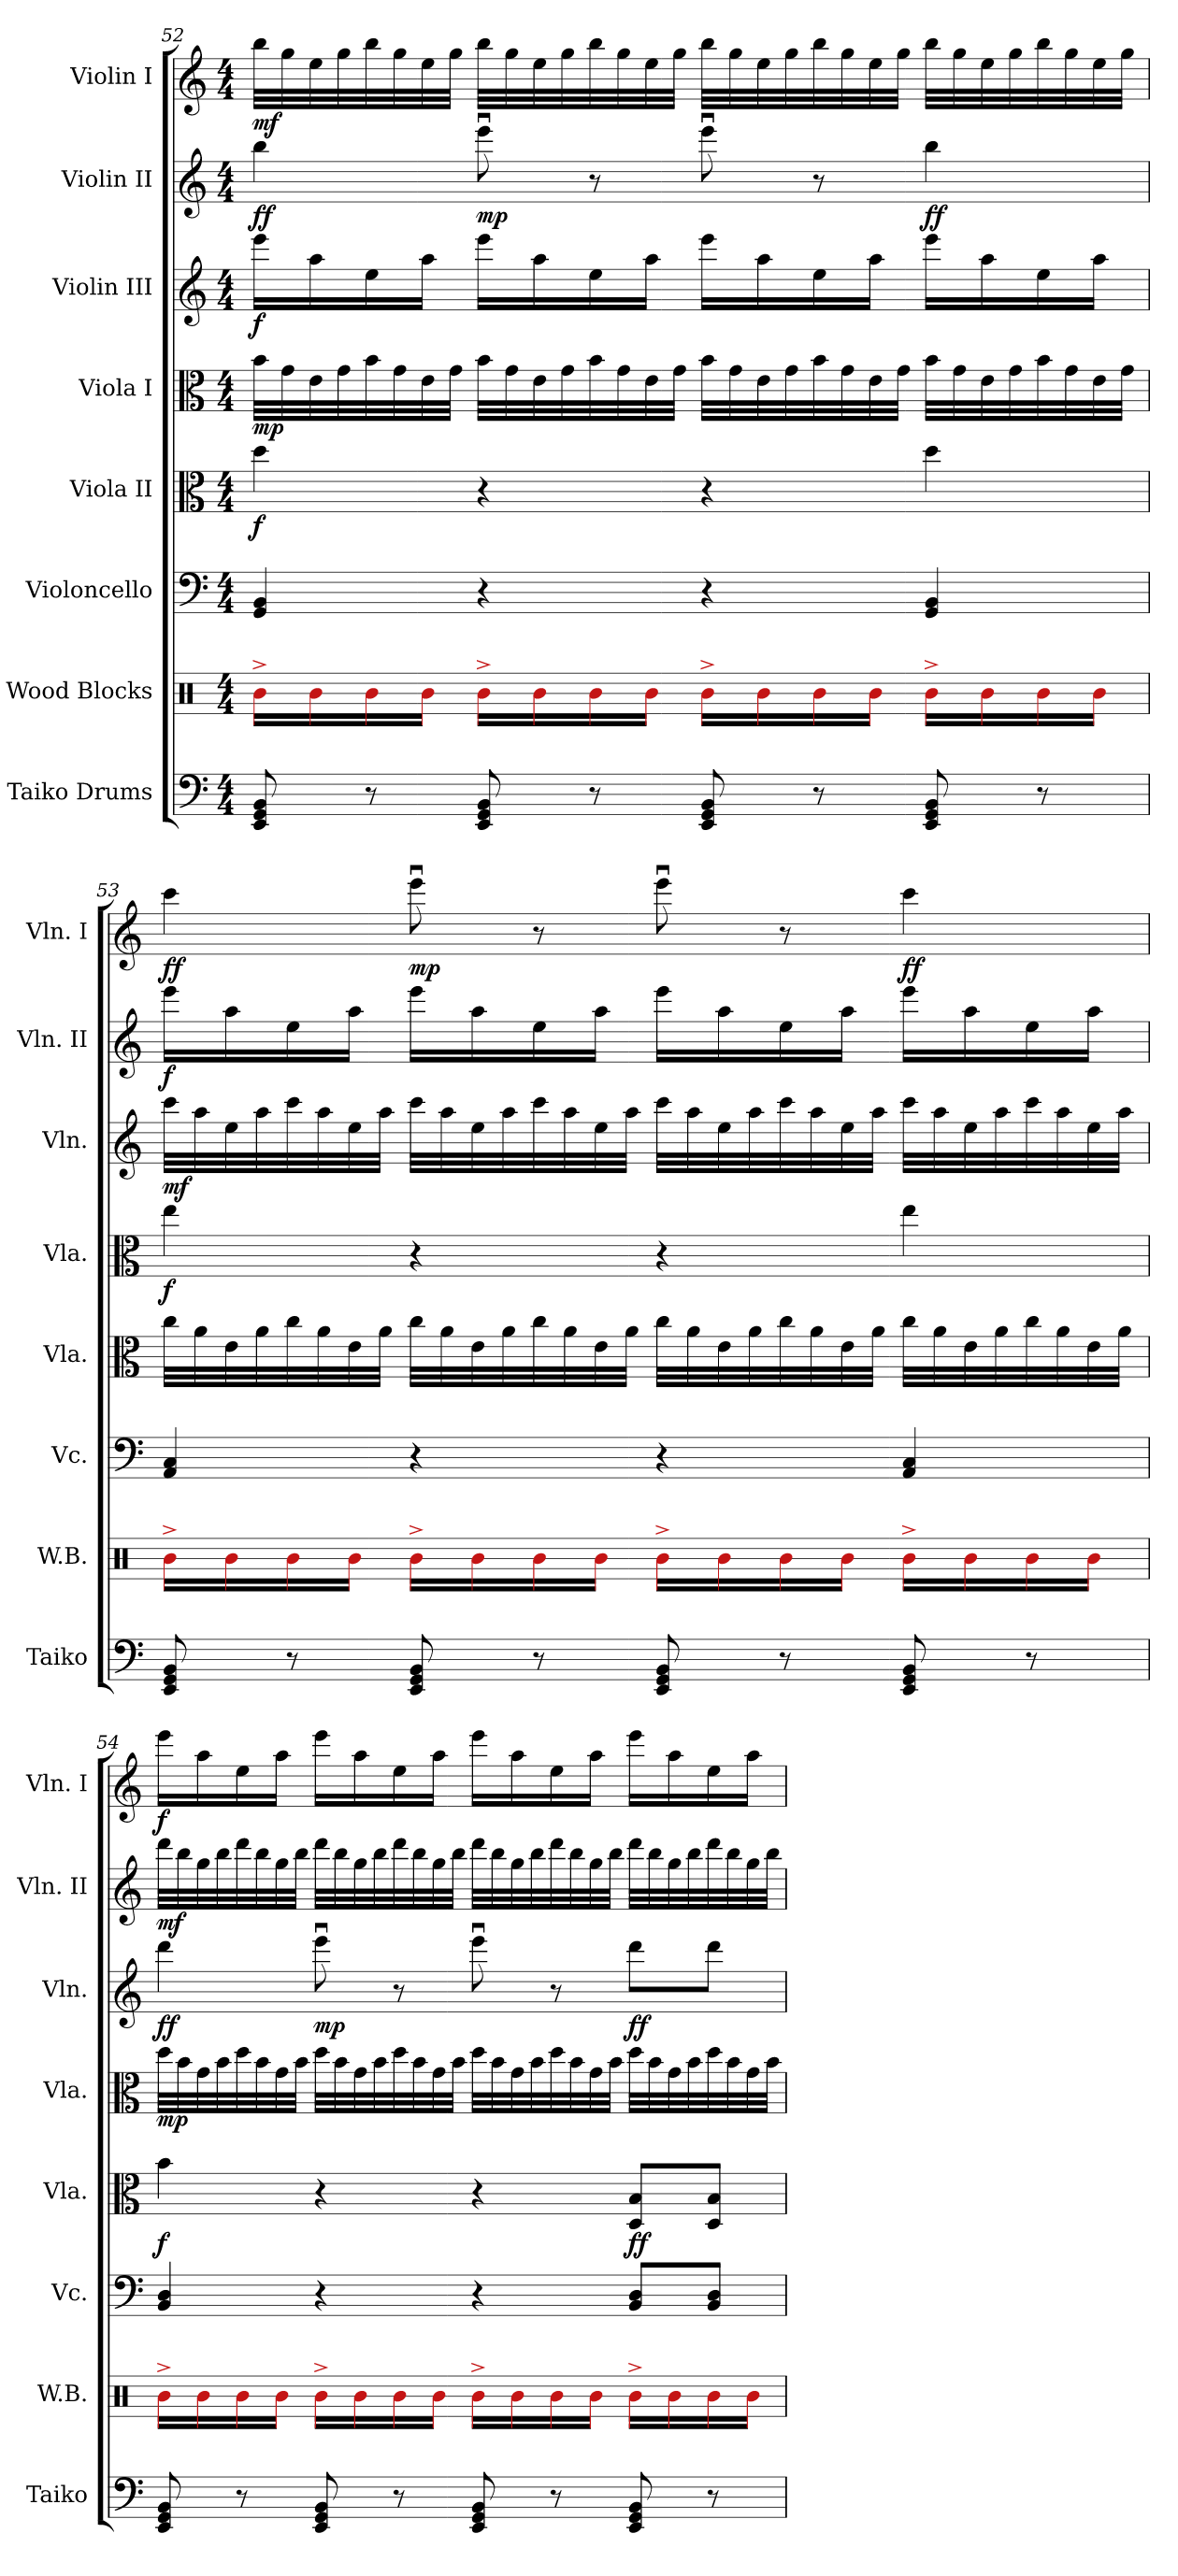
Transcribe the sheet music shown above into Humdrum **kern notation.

**kern	**kern	**kern	**kern	**dynam	**kern	**dynam	**kern	**dynam	**kern	**dynam	**kern	**dynam
*part8	*part7	*part6	*part5	*part5	*part4	*part4	*part3	*part3	*part2	*part2	*part1	*part1
*staff8	*staff7	*staff6	*staff5	*staff5	*staff4	*staff4	*staff3	*staff3	*staff2	*staff2	*staff1	*staff1
*I"Taiko Drums	*I"Wood Blocks	*I"Violoncello	*I"Viola II	*	*I"Viola I	*	*I"Violin III	*	*I"Violin II	*	*I"Violin I	*
*I'Taiko	*I'W.B.	*I'Vc.	*I'Vla.	*	*I'Vla.	*	*I'Vln.	*	*I'Vln. II	*	*I'Vln. I	*
!!LO:LB:g=z
*clefF4	*clefX	*clefF4	*clefC3	*	*clefC3	*	*clefG2	*	*clefG2	*	*clefG2	*
*ITrd-14c-24	*	*	*	*	*	*	*	*	*	*	*	*
*k[]	*k[]	*k[]	*k[]	*	*k[]	*	*k[]	*	*k[]	*	*k[]	*
*M4/4	*M4/4	*M4/4	*M4/4	*	*M4/4	*	*M4/4	*	*M4/4	*	*M4/4	*
=52	=52	=52	=52	=52	=52	=52	=52	=52	=52	=52	=52	=52
!	!	!	!	!LO:DY:b	!	!LO:DY:b	!	!LO:DY:b	!	!LO:DY:b	!	!LO:DY:b
8e/ 8g/ 8b/	16b^\LL	4GG/ 4BB/	4dd\	f	32b\LLL	mp	16eee\LL	f	4bb\	ff	32bb\LLL	mf
.	.	.	.	.	32g\	.	.	.	.	.	32gg\	.
.	16b\	.	.	.	32e\	.	16aa\	.	.	.	32ee\	.
.	.	.	.	.	32g\	.	.	.	.	.	32gg\	.
8r	16b\	.	.	.	32b\	.	16ee\	.	.	.	32bb\	.
.	.	.	.	.	32g\	.	.	.	.	.	32gg\	.
.	16b\JJ	.	.	.	32e\	.	16aa\JJ	.	.	.	32ee\	.
.	.	.	.	.	32g\JJJ	.	.	.	.	.	32gg\JJJ	.
!	!	!	!	!	!	!	!	!	!	!LO:DY:b	!	!
8e/ 8g/ 8b/	16b^\LL	4r	4r	.	32b\LLL	.	16eee\LL	.	8eeeu\	mp	32bb\LLL	.
.	.	.	.	.	32g\	.	.	.	.	.	32gg\	.
.	16b\	.	.	.	32e\	.	16aa\	.	.	.	32ee\	.
.	.	.	.	.	32g\	.	.	.	.	.	32gg\	.
8r	16b\	.	.	.	32b\	.	16ee\	.	8r	.	32bb\	.
.	.	.	.	.	32g\	.	.	.	.	.	32gg\	.
.	16b\JJ	.	.	.	32e\	.	16aa\JJ	.	.	.	32ee\	.
.	.	.	.	.	32g\JJJ	.	.	.	.	.	32gg\JJJ	.
8e/ 8g/ 8b/	16b^\LL	4r	4r	.	32b\LLL	.	16eee\LL	.	8eeeu\	.	32bb\LLL	.
.	.	.	.	.	32g\	.	.	.	.	.	32gg\	.
.	16b\	.	.	.	32e\	.	16aa\	.	.	.	32ee\	.
.	.	.	.	.	32g\	.	.	.	.	.	32gg\	.
8r	16b\	.	.	.	32b\	.	16ee\	.	8r	.	32bb\	.
.	.	.	.	.	32g\	.	.	.	.	.	32gg\	.
.	16b\JJ	.	.	.	32e\	.	16aa\JJ	.	.	.	32ee\	.
.	.	.	.	.	32g\JJJ	.	.	.	.	.	32gg\JJJ	.
!	!	!	!	!	!	!	!	!	!	!LO:DY:b	!	!
8e/ 8g/ 8b/	16b^\LL	4GG/ 4BB/	4dd\	.	32b\LLL	.	16eee\LL	.	4bb\	ff	32bb\LLL	.
.	.	.	.	.	32g\	.	.	.	.	.	32gg\	.
.	16b\	.	.	.	32e\	.	16aa\	.	.	.	32ee\	.
.	.	.	.	.	32g\	.	.	.	.	.	32gg\	.
8r	16b\	.	.	.	32b\	.	16ee\	.	.	.	32bb\	.
.	.	.	.	.	32g\	.	.	.	.	.	32gg\	.
.	16b\JJ	.	.	.	32e\	.	16aa\JJ	.	.	.	32ee\	.
.	.	.	.	.	32g\JJJ	.	.	.	.	.	32gg\JJJ	.
!!LO:PB:g=z
=53	=53	=53	=53	=53	=53	=53	=53	=53	=53	=53	=53	=53
!	!	!	!	!	!	!LO:DY:b	!	!LO:DY:b	!	!LO:DY:b	!	!LO:DY:b
8e/ 8g/ 8b/	16b^\LL	4AA/ 4C/	32cc\LLL	.	4ee\	f	32ccc\LLL	mf	16eee\LL	f	4ccc\	ff
.	.	.	32a\	.	.	.	32aa\	.	.	.	.	.
.	16b\	.	32e\	.	.	.	32ee\	.	16aa\	.	.	.
.	.	.	32a\	.	.	.	32aa\	.	.	.	.	.
8r	16b\	.	32cc\	.	.	.	32ccc\	.	16ee\	.	.	.
.	.	.	32a\	.	.	.	32aa\	.	.	.	.	.
.	16b\JJ	.	32e\	.	.	.	32ee\	.	16aa\JJ	.	.	.
.	.	.	32a\JJJ	.	.	.	32aa\JJJ	.	.	.	.	.
!	!	!	!	!	!	!	!	!	!	!	!	!LO:DY:b
8e/ 8g/ 8b/	16b^\LL	4r	32cc\LLL	.	4r	.	32ccc\LLL	.	16eee\LL	.	8eeeu\	mp
.	.	.	32a\	.	.	.	32aa\	.	.	.	.	.
.	16b\	.	32e\	.	.	.	32ee\	.	16aa\	.	.	.
.	.	.	32a\	.	.	.	32aa\	.	.	.	.	.
8r	16b\	.	32cc\	.	.	.	32ccc\	.	16ee\	.	8r	.
.	.	.	32a\	.	.	.	32aa\	.	.	.	.	.
.	16b\JJ	.	32e\	.	.	.	32ee\	.	16aa\JJ	.	.	.
.	.	.	32a\JJJ	.	.	.	32aa\JJJ	.	.	.	.	.
8e/ 8g/ 8b/	16b^\LL	4r	32cc\LLL	.	4r	.	32ccc\LLL	.	16eee\LL	.	8eeeu\	.
.	.	.	32a\	.	.	.	32aa\	.	.	.	.	.
.	16b\	.	32e\	.	.	.	32ee\	.	16aa\	.	.	.
.	.	.	32a\	.	.	.	32aa\	.	.	.	.	.
8r	16b\	.	32cc\	.	.	.	32ccc\	.	16ee\	.	8r	.
.	.	.	32a\	.	.	.	32aa\	.	.	.	.	.
.	16b\JJ	.	32e\	.	.	.	32ee\	.	16aa\JJ	.	.	.
.	.	.	32a\JJJ	.	.	.	32aa\JJJ	.	.	.	.	.
!	!	!	!	!	!	!	!	!	!	!	!	!LO:DY:b
8e/ 8g/ 8b/	16b^\LL	4AA/ 4C/	32cc\LLL	.	4ee\	.	32ccc\LLL	.	16eee\LL	.	4ccc\	ff
.	.	.	32a\	.	.	.	32aa\	.	.	.	.	.
.	16b\	.	32e\	.	.	.	32ee\	.	16aa\	.	.	.
.	.	.	32a\	.	.	.	32aa\	.	.	.	.	.
8r	16b\	.	32cc\	.	.	.	32ccc\	.	16ee\	.	.	.
.	.	.	32a\	.	.	.	32aa\	.	.	.	.	.
.	16b\JJ	.	32e\	.	.	.	32ee\	.	16aa\JJ	.	.	.
.	.	.	32a\JJJ	.	.	.	32aa\JJJ	.	.	.	.	.
!!LO:PB:g=z
=54	=54	=54	=54	=54	=54	=54	=54	=54	=54	=54	=54	=54
!	!	!	!	!LO:DY:b	!	!LO:DY:b	!	!LO:DY:b	!	!LO:DY:b	!	!LO:DY:b
8e/ 8g/ 8b/	16b^\LL	4BB/ 4D/	4b\	f	32dd\LLL	mp	4ddd\	ff	32ddd\LLL	mf	16eee\LL	f
.	.	.	.	.	32b\	.	.	.	32bb\	.	.	.
.	16b\	.	.	.	32g\	.	.	.	32gg\	.	16aa\	.
.	.	.	.	.	32b\	.	.	.	32bb\	.	.	.
8r	16b\	.	.	.	32dd\	.	.	.	32ddd\	.	16ee\	.
.	.	.	.	.	32b\	.	.	.	32bb\	.	.	.
.	16b\JJ	.	.	.	32g\	.	.	.	32gg\	.	16aa\JJ	.
.	.	.	.	.	32b\JJJ	.	.	.	32bb\JJJ	.	.	.
!	!	!	!	!	!	!	!	!LO:DY:b	!	!	!	!
8e/ 8g/ 8b/	16b^\LL	4r	4r	.	32dd\LLL	.	8eeeu\	mp	32ddd\LLL	.	16eee\LL	.
.	.	.	.	.	32b\	.	.	.	32bb\	.	.	.
.	16b\	.	.	.	32g\	.	.	.	32gg\	.	16aa\	.
.	.	.	.	.	32b\	.	.	.	32bb\	.	.	.
8r	16b\	.	.	.	32dd\	.	8r	.	32ddd\	.	16ee\	.
.	.	.	.	.	32b\	.	.	.	32bb\	.	.	.
.	16b\JJ	.	.	.	32g\	.	.	.	32gg\	.	16aa\JJ	.
.	.	.	.	.	32b\JJJ	.	.	.	32bb\JJJ	.	.	.
8e/ 8g/ 8b/	16b^\LL	4r	4r	.	32dd\LLL	.	8eeeu\	.	32ddd\LLL	.	16eee\LL	.
.	.	.	.	.	32b\	.	.	.	32bb\	.	.	.
.	16b\	.	.	.	32g\	.	.	.	32gg\	.	16aa\	.
.	.	.	.	.	32b\	.	.	.	32bb\	.	.	.
8r	16b\	.	.	.	32dd\	.	8r	.	32ddd\	.	16ee\	.
.	.	.	.	.	32b\	.	.	.	32bb\	.	.	.
.	16b\JJ	.	.	.	32g\	.	.	.	32gg\	.	16aa\JJ	.
.	.	.	.	.	32b\JJJ	.	.	.	32bb\JJJ	.	.	.
!	!	!	!	!LO:DY:b	!	!	!	!LO:DY:b	!	!	!	!
8e/ 8g/ 8b/	16b^\LL	8BB/ 8D/L	8D/ 8B/L	ff	32dd\LLL	.	8ddd\L	ff	32ddd\LLL	.	16eee\LL	.
.	.	.	.	.	32b\	.	.	.	32bb\	.	.	.
.	16b\	.	.	.	32g\	.	.	.	32gg\	.	16aa\	.
.	.	.	.	.	32b\	.	.	.	32bb\	.	.	.
8r	16b\	8BB/ 8D/J	8D/ 8B/J	.	32dd\	.	8ddd\J	.	32ddd\	.	16ee\	.
.	.	.	.	.	32b\	.	.	.	32bb\	.	.	.
.	16b\JJ	.	.	.	32g\	.	.	.	32gg\	.	16aa\JJ	.
.	.	.	.	.	32b\JJJ	.	.	.	32bb\JJJ	.	.	.
=	=	=	=	=	=	=	=	=	=	=	=	=
*-	*-	*-	*-	*-	*-	*-	*-	*-	*-	*-	*-	*-
